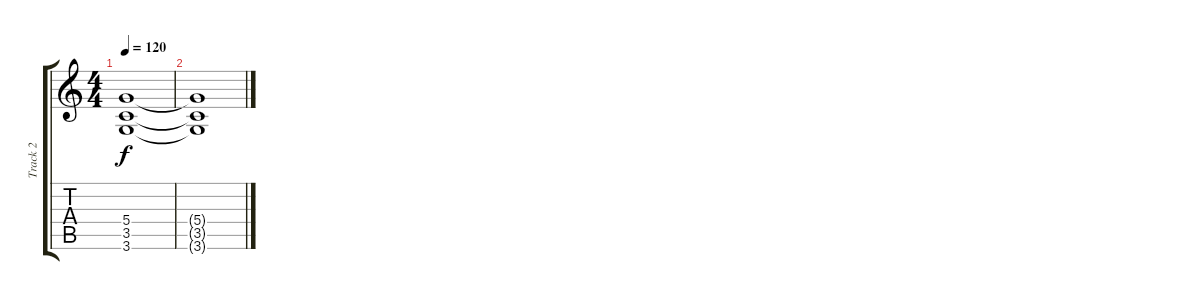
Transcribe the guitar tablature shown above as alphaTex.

\track ("Track 2" "Track 2") {instrument overdrivenguitar}
\staff {score tabs}
\tuning (E4 B3 G3 D3 A2 E2) {hide}
\ts (4 4)
\tempo 120
\clef g2
\ks c
(5.4 3.5 3.6).1{dy f} |
(5.4{t} 3.5{t} 3.6{t}).1
